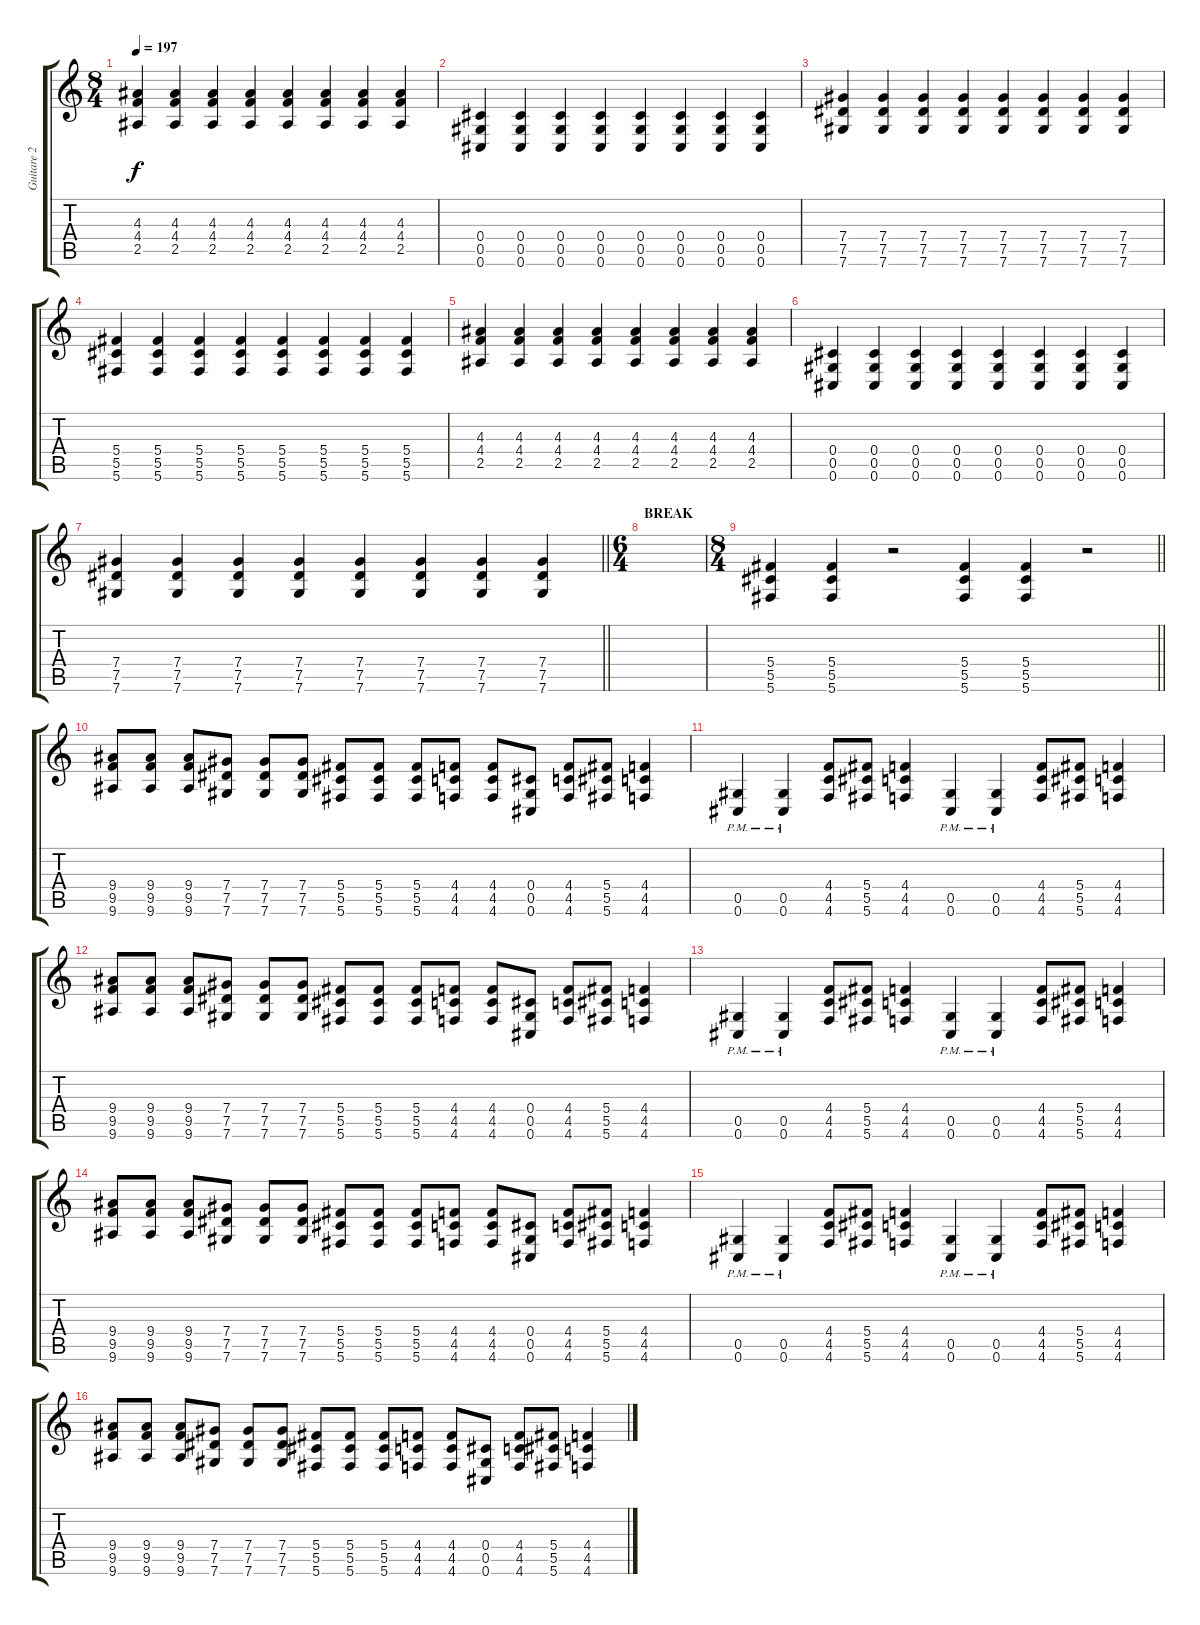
\track ("Guitare 2" "Guitare 2") {instrument distortionguitar}
\staff {score tabs}
\tuning (Eb4 Bb3 Gb3 Db3 Ab2 Db2) {hide}
\ts (8 4)
\tempo 197
\clef g2
\ks c
(4.3 4.4 2.5).4{dy f} (4.3 4.4 2.5).4 (4.3 4.4 2.5).4 (4.3 4.4 2.5).4 (4.3 4.4 2.5).4 (4.3 4.4 2.5).4 (4.3 4.4 2.5).4 (4.3 4.4 2.5).4 |
(0.4 0.5 0.6).4 (0.4 0.5 0.6).4 (0.4 0.5 0.6).4 (0.4 0.5 0.6).4 (0.4 0.5 0.6).4 (0.4 0.5 0.6).4 (0.4 0.5 0.6).4 (0.4 0.5 0.6).4 |
(7.4 7.5 7.6).4 (7.4 7.5 7.6).4 (7.4 7.5 7.6).4 (7.4 7.5 7.6).4 (7.4 7.5 7.6).4 (7.4 7.5 7.6).4 (7.4 7.5 7.6).4 (7.4 7.5 7.6).4 |
(5.4 5.5 5.6).4 (5.4 5.5 5.6).4 (5.4 5.5 5.6).4 (5.4 5.5 5.6).4 (5.4 5.5 5.6).4 (5.4 5.5 5.6).4 (5.4 5.5 5.6).4 (5.4 5.5 5.6).4 |
(4.3 4.4 2.5).4 (4.3 4.4 2.5).4 (4.3 4.4 2.5).4 (4.3 4.4 2.5).4 (4.3 4.4 2.5).4 (4.3 4.4 2.5).4 (4.3 4.4 2.5).4 (4.3 4.4 2.5).4 |
(0.4 0.5 0.6).4 (0.4 0.5 0.6).4 (0.4 0.5 0.6).4 (0.4 0.5 0.6).4 (0.4 0.5 0.6).4 (0.4 0.5 0.6).4 (0.4 0.5 0.6).4 (0.4 0.5 0.6).4 |
\barLineRight lightlight
(7.4 7.5 7.6).4 (7.4 7.5 7.6).4 (7.4 7.5 7.6).4 (7.4 7.5 7.6).4 (7.4 7.5 7.6).4 (7.4 7.5 7.6).4 (7.4 7.5 7.6).4 (7.4 7.5 7.6).4 |
\ts (6 4)
\section ("" "BREAK")
|
\ts (8 4)
\barLineRight lightlight
(5.4 5.5 5.6).4 (5.4 5.5 5.6).4 r.2 (5.4 5.5 5.6).4 (5.4 5.5 5.6).4 r.2 |
(9.4 9.5 9.6).8 (9.4 9.5 9.6).8 (9.4 9.5 9.6).8 (7.4 7.5 7.6).8 (7.4 7.5 7.6).8 (7.4 7.5 7.6).8 (5.4 5.5 5.6).8 (5.4 5.5 5.6).8 (5.4 5.5 5.6).8 (4.4 4.5 4.6).8 (4.4 4.5 4.6).8 (0.4 0.5 0.6).8 (4.4 4.5 4.6).8 (5.4 5.5 5.6).8 (4.4 4.5 4.6).4 |
(0.5{pm} 0.6{pm}).4 (0.5{pm} 0.6{pm}).4 (4.4 4.5 4.6).8 (5.4 5.5 5.6).8 (4.4 4.5 4.6).4 (0.5{pm} 0.6{pm}).4 (0.5{pm} 0.6{pm}).4 (4.4 4.5 4.6).8 (5.4 5.5 5.6).8 (4.4 4.5 4.6).4 |
(9.4 9.5 9.6).8 (9.4 9.5 9.6).8 (9.4 9.5 9.6).8 (7.4 7.5 7.6).8 (7.4 7.5 7.6).8 (7.4 7.5 7.6).8 (5.4 5.5 5.6).8 (5.4 5.5 5.6).8 (5.4 5.5 5.6).8 (4.4 4.5 4.6).8 (4.4 4.5 4.6).8 (0.4 0.5 0.6).8 (4.4 4.5 4.6).8 (5.4 5.5 5.6).8 (4.4 4.5 4.6).4 |
(0.5{pm} 0.6{pm}).4 (0.5{pm} 0.6{pm}).4 (4.4 4.5 4.6).8 (5.4 5.5 5.6).8 (4.4 4.5 4.6).4 (0.5{pm} 0.6{pm}).4 (0.5{pm} 0.6{pm}).4 (4.4 4.5 4.6).8 (5.4 5.5 5.6).8 (4.4 4.5 4.6).4 |
(9.4 9.5 9.6).8 (9.4 9.5 9.6).8 (9.4 9.5 9.6).8 (7.4 7.5 7.6).8 (7.4 7.5 7.6).8 (7.4 7.5 7.6).8 (5.4 5.5 5.6).8 (5.4 5.5 5.6).8 (5.4 5.5 5.6).8 (4.4 4.5 4.6).8 (4.4 4.5 4.6).8 (0.4 0.5 0.6).8 (4.4 4.5 4.6).8 (5.4 5.5 5.6).8 (4.4 4.5 4.6).4 |
(0.5{pm} 0.6{pm}).4 (0.5{pm} 0.6{pm}).4 (4.4 4.5 4.6).8 (5.4 5.5 5.6).8 (4.4 4.5 4.6).4 (0.5{pm} 0.6{pm}).4 (0.5{pm} 0.6{pm}).4 (4.4 4.5 4.6).8 (5.4 5.5 5.6).8 (4.4 4.5 4.6).4 |
(9.4 9.5 9.6).8 (9.4 9.5 9.6).8 (9.4 9.5 9.6).8 (7.4 7.5 7.6).8 (7.4 7.5 7.6).8 (7.4 7.5 7.6).8 (5.4 5.5 5.6).8 (5.4 5.5 5.6).8 (5.4 5.5 5.6).8 (4.4 4.5 4.6).8 (4.4 4.5 4.6).8 (0.4 0.5 0.6).8 (4.4 4.5 4.6).8 (5.4 5.5 5.6).8 (4.4 4.5 4.6).4
